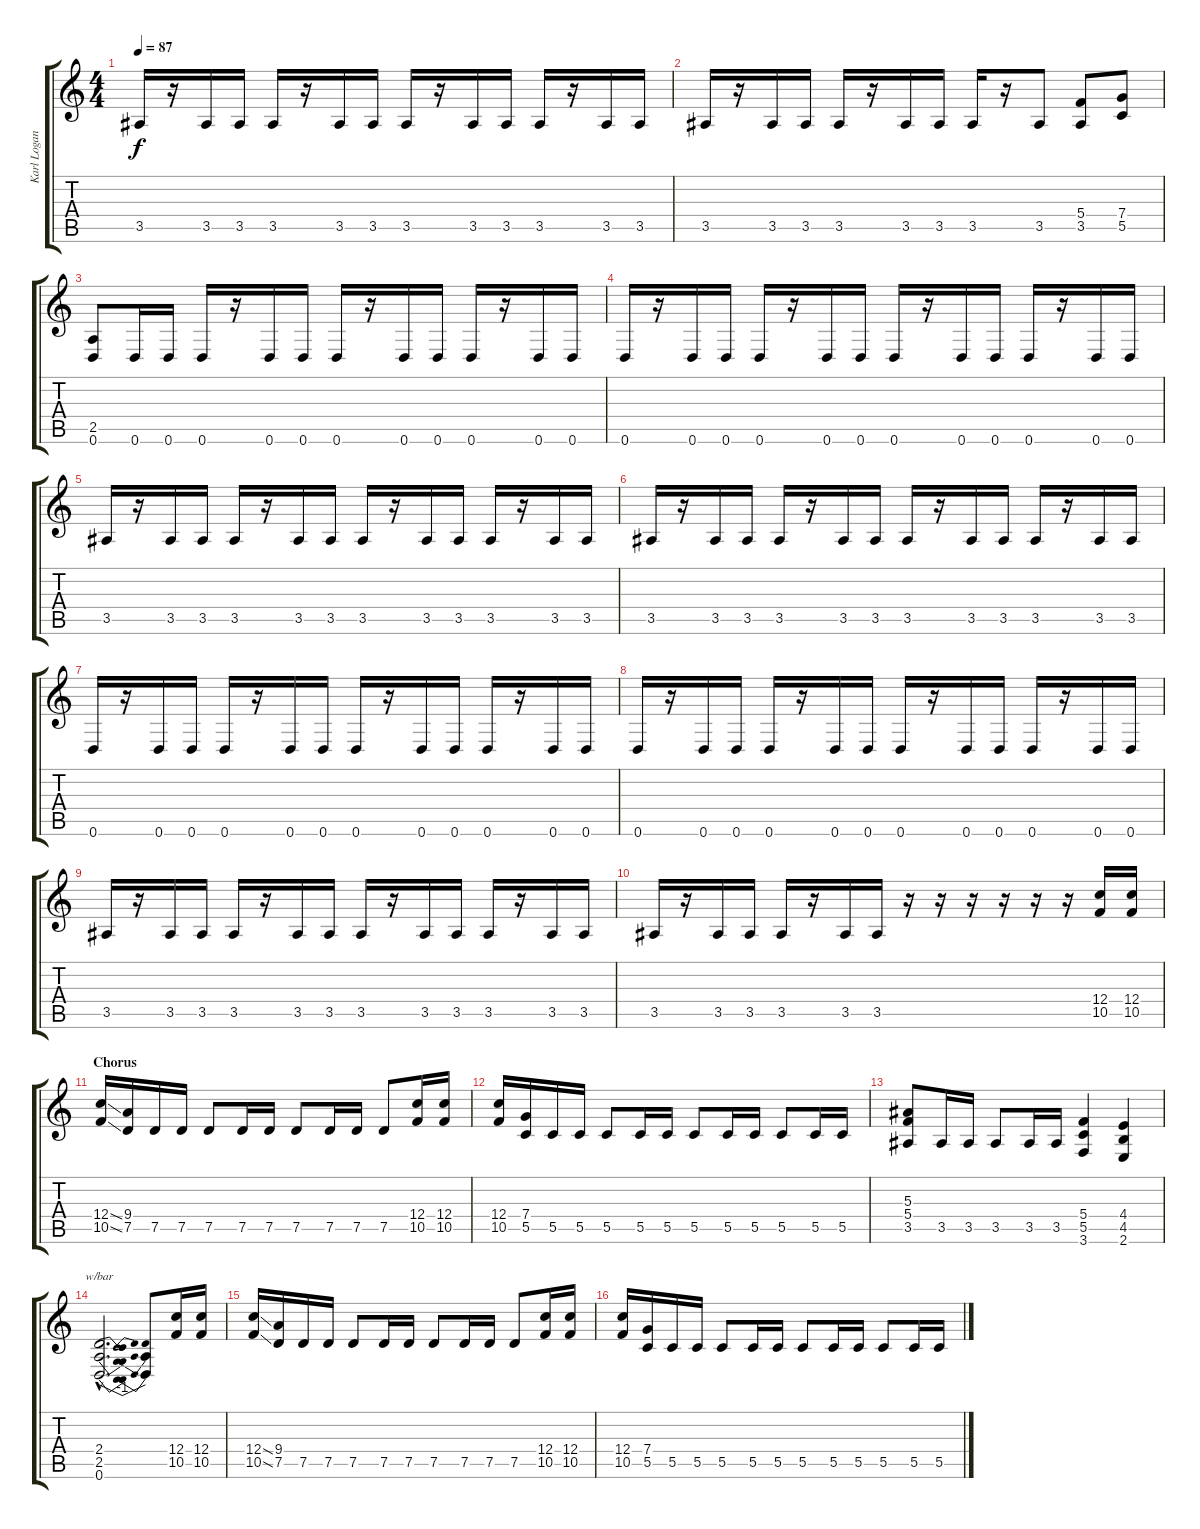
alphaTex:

\track ("Karl Logan" "Karl Logan") {instrument distortionguitar}
\staff {score tabs}
\tuning (D4 A3 F3 C3 G2 D2) {hide}
\ts (4 4)
\tempo 87
\clef g2
\ks c
3.5.16{dy f} r.16 3.5.16 3.5.16 3.5.16 r.16 3.5.16 3.5.16 3.5.16 r.16 3.5.16 3.5.16 3.5.16 r.16 3.5.16 3.5.16 |
3.5.16 r.16 3.5.16 3.5.16 3.5.16 r.16 3.5.16 3.5.16 3.5.16 r.16 3.5.8 (5.4 3.5).8 (7.4 5.5).8 |
(2.5 0.6).8 0.6.16 0.6.16 0.6.16 r.16 0.6.16 0.6.16 0.6.16 r.16 0.6.16 0.6.16 0.6.16 r.16 0.6.16 0.6.16 |
0.6.16 r.16 0.6.16 0.6.16 0.6.16 r.16 0.6.16 0.6.16 0.6.16 r.16 0.6.16 0.6.16 0.6.16 r.16 0.6.16 0.6.16 |
3.5.16 r.16 3.5.16 3.5.16 3.5.16 r.16 3.5.16 3.5.16 3.5.16 r.16 3.5.16 3.5.16 3.5.16 r.16 3.5.16 3.5.16 |
3.5.16 r.16 3.5.16 3.5.16 3.5.16 r.16 3.5.16 3.5.16 3.5.16 r.16 3.5.16 3.5.16 3.5.16 r.16 3.5.16 3.5.16 |
0.6.16 r.16 0.6.16 0.6.16 0.6.16 r.16 0.6.16 0.6.16 0.6.16 r.16 0.6.16 0.6.16 0.6.16 r.16 0.6.16 0.6.16 |
0.6.16 r.16 0.6.16 0.6.16 0.6.16 r.16 0.6.16 0.6.16 0.6.16 r.16 0.6.16 0.6.16 0.6.16 r.16 0.6.16 0.6.16 |
3.5.16 r.16 3.5.16 3.5.16 3.5.16 r.16 3.5.16 3.5.16 3.5.16 r.16 3.5.16 3.5.16 3.5.16 r.16 3.5.16 3.5.16 |
3.5.16 r.16 3.5.16 3.5.16 3.5.16 r.16 3.5.16 3.5.16 r.16 r.16 r.16 r.16 r.16 r.16 (12.4 10.5).16 (12.4 10.5).16 |
\section ("" "Chorus")
(12.4{ss} 10.5{ss}).16 (9.4 7.5).16 7.5.16 7.5.16 7.5.8 7.5.16 7.5.16 7.5.8 7.5.16 7.5.16 7.5.8 (12.4 10.5).16 (12.4 10.5).16 |
(12.4 10.5).16 (7.4 5.5).16 5.5.16 5.5.16 5.5.8 5.5.16 5.5.16 5.5.8 5.5.16 5.5.16 5.5.8 5.5.16 5.5.16 |
(5.3 5.4 3.5).8 3.5.16 3.5.16 3.5.8 3.5.16 3.5.16 (5.4 5.5 3.6).4 (4.4 4.5 2.6).4 |
(2.4{hac} 2.5{hac} 0.6{hac}).2{d tbe (dip default 0 0 30 -4 60 0)} (2.5{t} 0.6{t}).8 (12.4 10.5).16 (12.4 10.5).16 |
(12.4{ss} 10.5{ss}).16 (9.4 7.5).16 7.5.16 7.5.16 7.5.8 7.5.16 7.5.16 7.5.8 7.5.16 7.5.16 7.5.8 (12.4 10.5).16 (12.4 10.5).16 |
(12.4 10.5).16 (7.4 5.5).16 5.5.16 5.5.16 5.5.8 5.5.16 5.5.16 5.5.8 5.5.16 5.5.16 5.5.8 5.5.16 5.5.16
